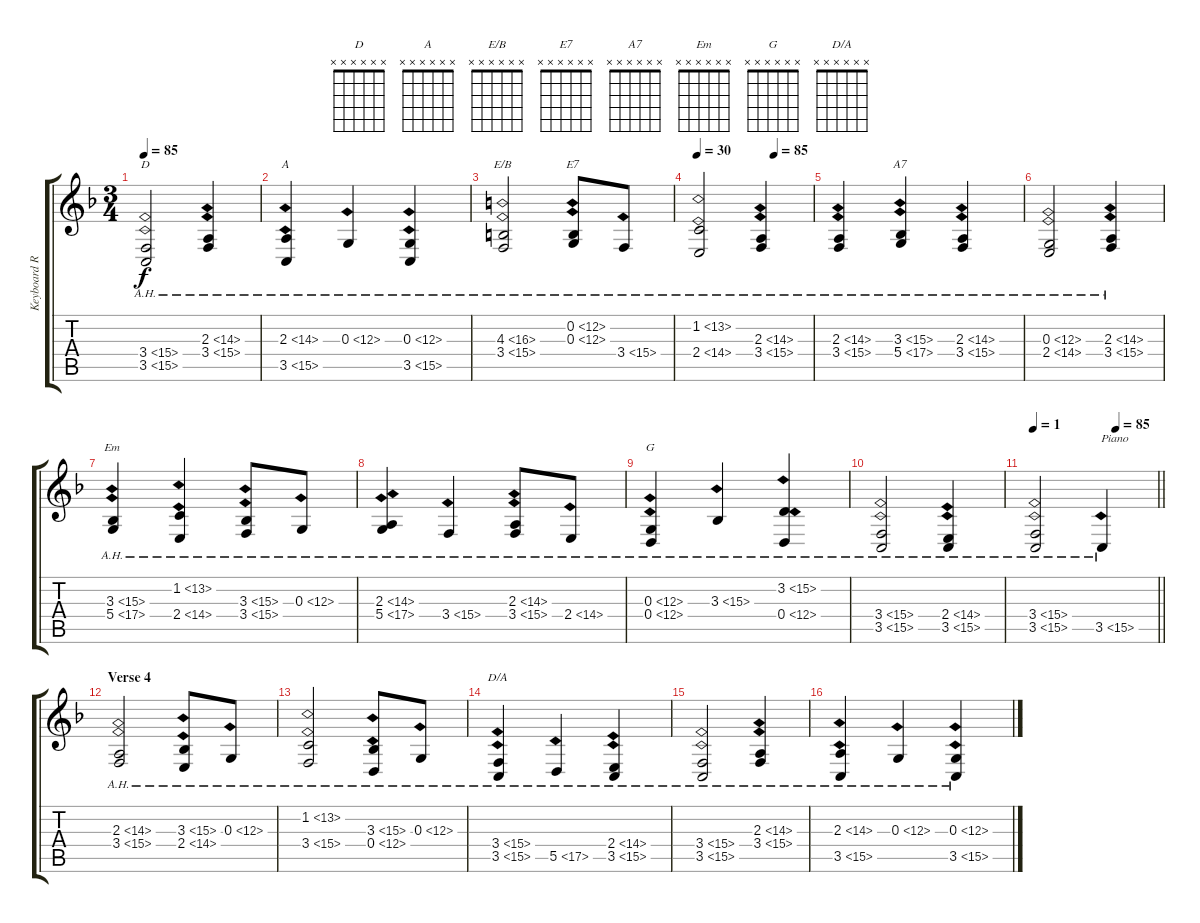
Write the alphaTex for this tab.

\track ("Keyboard RH" "Keyboard R") {instrument acousticgrandpiano}
\staff {score tabs}
\tuning (E4 B3 G3 D3 A2 E2) {hide}
\chord ("D" x x x x x x)
\chord ("A" x x x x x x)
\chord ("E/B" x x x x x x)
\chord ("E7" x x x x x x)
\chord ("A7" x x x x x x)
\chord ("Em" x x x x x x)
\chord ("G" x x x x x x)
\chord ("D/A" x x x x x x)
\ts (3 4)
\tempo 85
\clef g2
\ks f
(3.4{ah 12} 3.5{ah 12}).2{ch "D" dy f} (2.3{ah 12} 3.4{ah 12}).4 |
(2.3{ah 12} 3.5{ah 12}).4{ch "A"} 0.3{ah 12}.4 (0.3{ah 12} 3.5{ah 12}).4 |
(4.3{ah 12} 3.4{ah 12}).2{ch "E/B"} (0.2{ah 12} 0.3{ah 12}).8{ch "E7"} 3.4{ah 12}.8 |
\tempo 30
\tempo (85 0.6666666666666666)
(1.2{ah 12} 2.4{ah 12}).2 (2.3{ah 12} 3.4{ah 12}).4 |
(2.3{ah 12} 3.4{ah 12}).4 (3.3{ah 12} 5.4{ah 12}).4{ch "A7"} (2.3{ah 12} 3.4{ah 12}).4 |
(0.3{ah 12} 2.4{ah 12}).2 (2.3{ah 12} 3.4{ah 12}).4 |
(3.3{ah 12} 5.4{ah 12}).4{ch "Em"} (1.2{ah 12} 2.4{ah 12}).4 (3.3{ah 12} 3.4{ah 12}).8 0.3{ah 12}.8 |
(2.3{ah 12} 5.4{ah 12}).4 3.4{ah 12}.4 (2.3{ah 12} 3.4{ah 12}).8 2.4{ah 12}.8 |
(0.3{ah 12} 0.4{ah 12}).4{ch "G"} 3.3{ah 12}.4 (3.2{ah 12} 0.4{ah 12}).4 |
(3.4{ah 12} 3.5{ah 12}).2 (2.4{ah 12} 3.5{ah 12}).4 |
\tempo 1
\tempo (85 0.6666666666666666)
\barLineRight lightlight
(3.4{ah 12} 3.5{ah 12}).2 3.5{ah 12}.4{txt "Piano" instrument acousticgrandpiano} |
\section ("" "Verse 4")
(2.3{ah 12} 3.4{ah 12}).2 (3.3{ah 12} 2.4{ah 12}).8 0.3{ah 12}.8 |
(1.2{ah 12} 3.4{ah 12}).2 (3.3{ah 12} 0.4{ah 12}).8 0.3{ah 12}.8 |
(3.4{ah 12} 3.5{ah 12}).4{ch "D/A"} 5.5{ah 12}.4 (2.4{ah 12} 3.5{ah 12}).4 |
(3.4{ah 12} 3.5{ah 12}).2 (2.3{ah 12} 3.4{ah 12}).4 |
(2.3{ah 12} 3.5{ah 12}).4 0.3{ah 12}.4 (0.3{ah 12} 3.5{ah 12}).4
